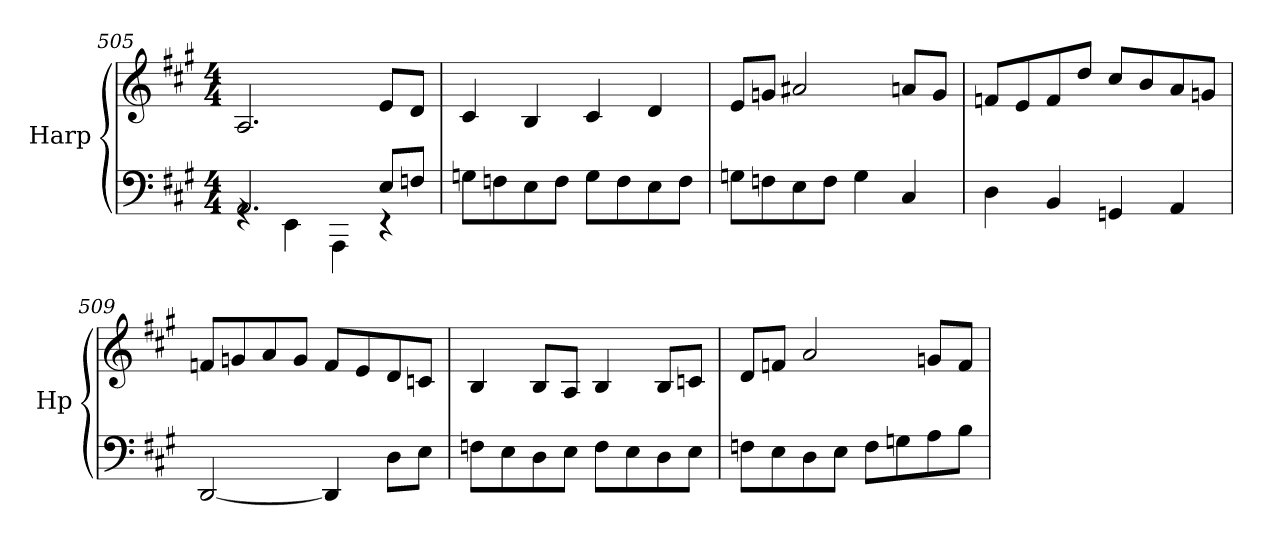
**kern	**kern
*part1	*part1
*staff2	*staff1
*I"Harp	*
*I'Hp	*
*clefF4	*clefG2
*k[f#c#g#]	*k[f#c#g#]
*M4/4	*M4/4
=505	=505
*^	*
2.AA/	4rGG	2.A/
.	4EE\	.
.	4AAA\	.
8E/L	4rEE	8e/L
8Fn/J	.	8d/J
*v	*v	*
!!LO:LB:g=z
=506	=506
8Gn\L	4c#/
8Fn\	.
8E\	4B/
8F\J	.
8G\L	4c#/
8F\	.
8E\	4d/
8F\J	.
=507	=507
8Gn\L	8e/L
8Fn\	8gn/J
8E\	2a#X/
8F\J	.
4G\	.
4C#/	8an/L
.	8g/J
=508	=508
4D\	8fn/L
.	8e/
4BB/	8f/
.	8dd/J
4GGn/	8cc#/L
.	8b/
4AA/	8a/
.	8gn/J
=509	=509
[2DD/	8fn/L
.	8gn/
.	8a/
.	8g/J
4DD/]	8f/L
.	8e/
8D\L	8d/
8E\J	8cn/J
!!LO:LB:g=z
=510	=510
8Fn\L	4B/
8E\	.
8D\	8B/L
8E\J	8A/J
8F\L	4B/
8E\	.
8D\	8B/L
8E\J	8cn/J
=511	=511
8Fn\L	8d/L
8E\	8fn/J
8D\	2a/
8E\J	.
8F\L	.
8Gn\	.
8A\	8gn/L
8B\J	8f/J
=	=
*-	*-
